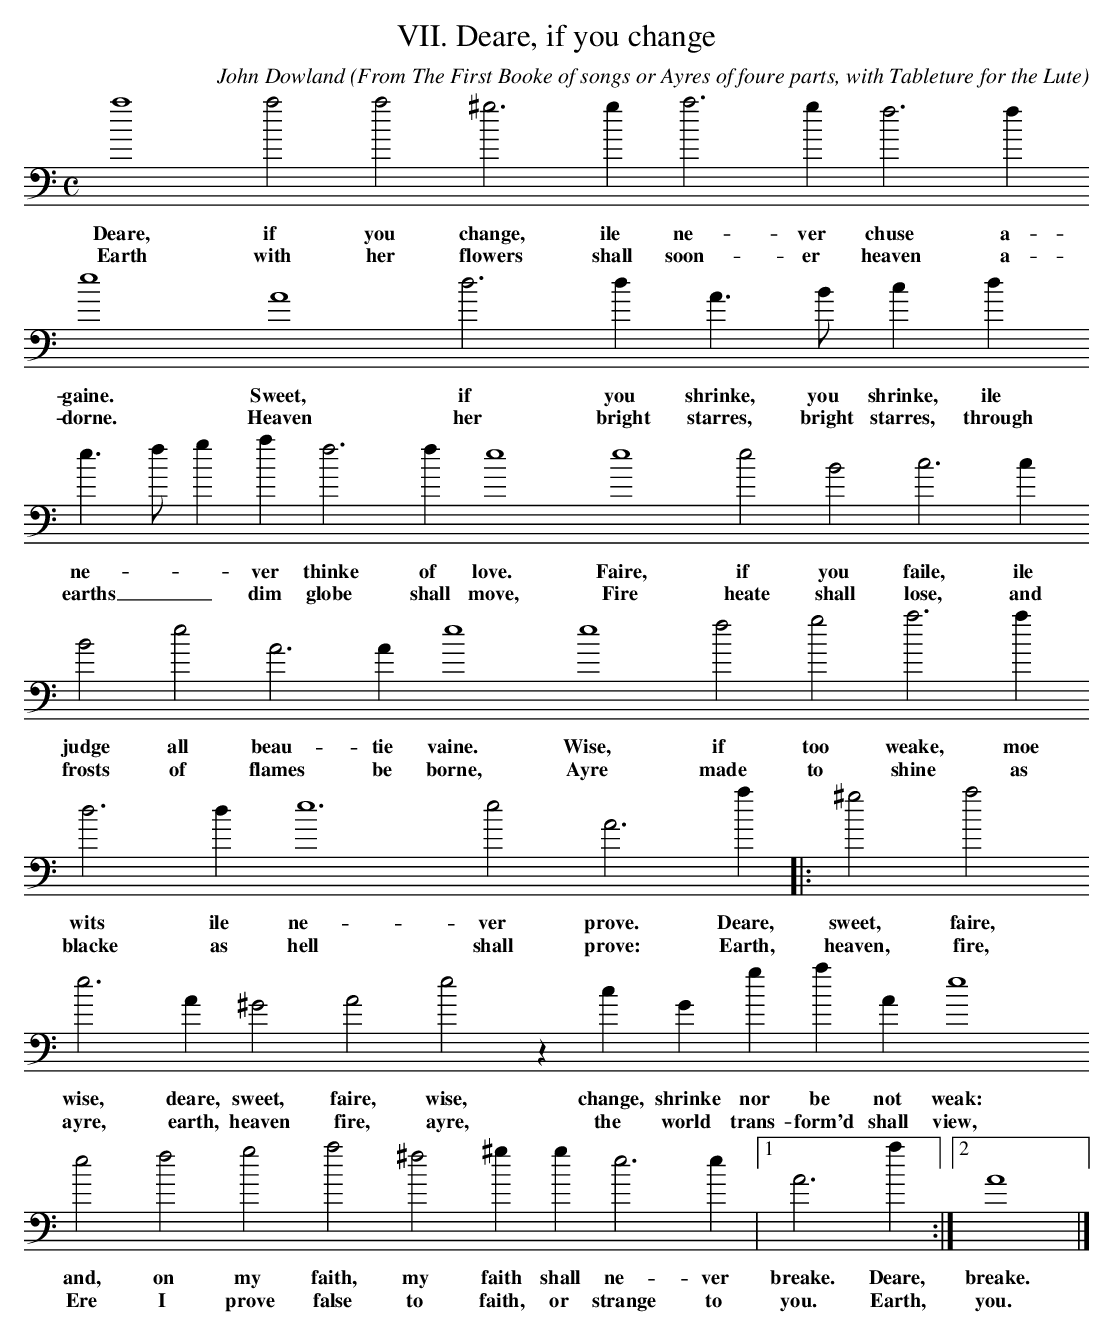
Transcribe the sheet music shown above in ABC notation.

X:1
T:VII. Deare, if you change
C: John Dowland
O: From The First Booke of songs or Ayres of foure parts, with Tableture for the Lute
M:C
L:1/4
K:Amin bass
a4 a2 a2 ^g3 g a3 g f3 f
w:Deare, if you change, ile ne- ver chuse a-
w:Earth with her flowers shall soon- er heaven a-
e4 A4 d3 d A > B c d
w:gaine.  Sweet, if you shrinke, you shrinke, ile
w:dorne.  Heaven her bright starres, bright starres, through
e > f g a f3 f e4 e4 e2 B2 c3 c
w: ne- * _ ver thinke of love.  Faire, if you faile, ile
w:earths _ _ dim globe shall move, Fire heate shall lose, and
B2 e2 A3 A e4 e4 f2 g2 a3 a
w:judge all beau- tie vaine.  Wise, if too weake, moe
w:frosts of flames be borne, Ayre made to shine as
d3 d e6 e2 A3 a |:  ^g2 a2
w: wits ile ne- ver prove.  Deare, sweet, faire,
w: blacke as hell shall prove: Earth, heaven, fire,
e3 A ^G2 A2 e2 z c G g a A e4
w:wise, deare, sweet, faire, wise, change, shrinke nor be not weak:
w:ayre, earth, heaven fire, ayre, the world trans- form'd shall view,
e2 f2 g2 a2 ^f2 ^g g e3 e |1 A3 a :|2 A4 |]
w:and, on my faith, my faith shall ne- ver  breake. Deare, | breake.
w:Ere I prove false to faith, or strange to you. Earth, you.
